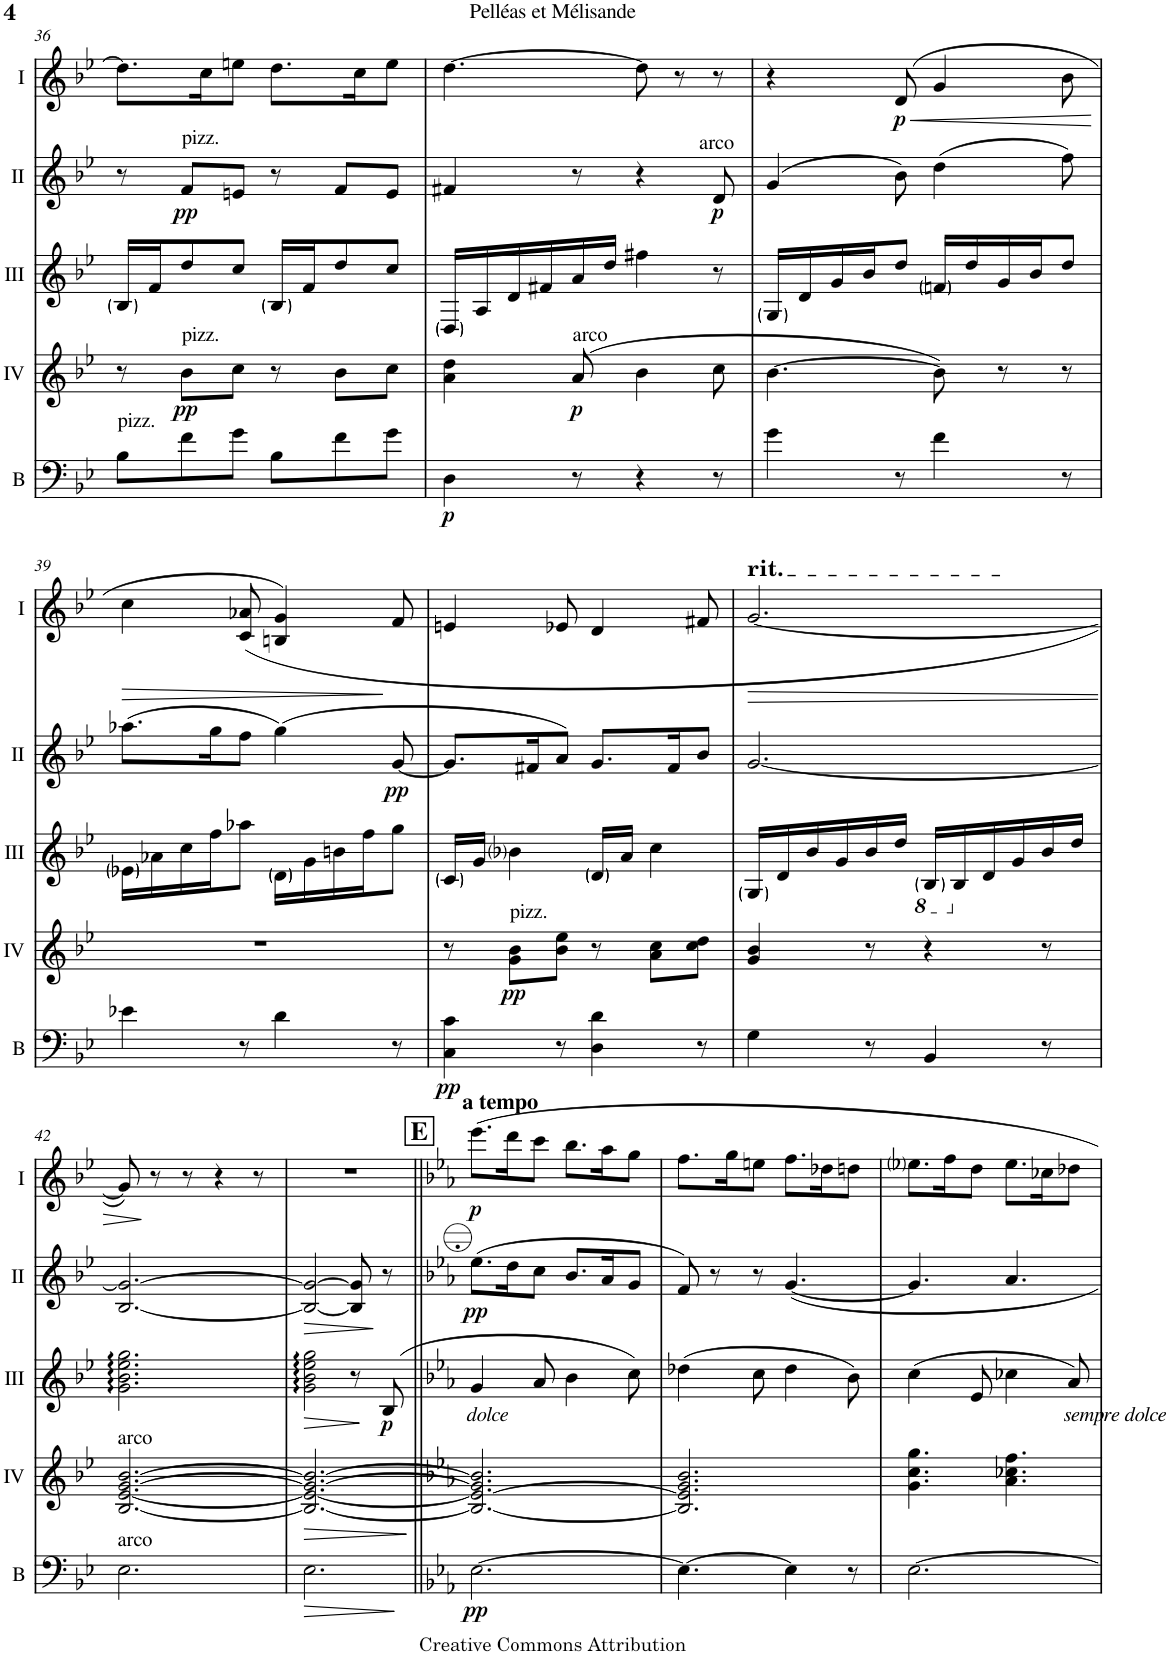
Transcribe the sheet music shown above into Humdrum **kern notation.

**kern	**dynam	**kern	**dynam	**kern	**dynam	**kern	**dynam	**kern	**dynam
*part5	*part5	*part4	*part4	*part3	*part3	*part2	*part2	*part1	*part1
*staff5	*staff5	*staff4	*staff4	*staff3	*staff3	*staff2	*staff2	*staff1	*staff1
*I"Bass	*	*I"Acc. 4	*	*I"Acc. 3	*	*I"Acc. 2	*	*I"Acc. 1	*
*I'B	*	*	*	*	*	*	*	*	*
!!LO:PB:g=z
*clefF4	*	*clefG2	*	*clefG2	*	*clefG2	*	*clefG2	*
*Trd7c12	*	*Trd7c12	*	*Trd7c12	*	*	*	*	*
*k[b-e-]	*	*k[b-e-]	*	*k[b-e-]	*	*k[b-e-]	*	*k[b-e-]	*
*M6/8	*	*M6/8	*	*M6/8	*	*M6/8	*	*M6/8	*
=36	=36	=36	=36	=36	=36	=36	=36	=36	=36
!LO:TX:a:t=pizz.	!	!	!	!	!	!	!	!	!
8B-\L	.	8r	.	16B-/LL	.	8r	.	8.dd\L]	.
.	.	.	.	16f/J	.	.	.	.	.
!	!	!	!	!	!	!LO:TX:a:t=pizz.	!	!	!
!	!	!LO:TX:a:t=pizz.	!	!	!	!	!	!	!
!	!	!	!LO:DY:b	!	!	!	!LO:DY:b	!	!
8f\	.	8b-\L	pp	8dd/	.	8f/L	pp	.	.
.	.	.	.	.	.	.	.	16cc\K	.
8g\J	.	8cc\J	.	8cc/J	.	8en/J	.	8een\J	.
8B-\L	.	8r	.	16B-/LL	.	8r	.	8.dd\L	.
.	.	.	.	16f/J	.	.	.	.	.
8f\	.	8b-\L	.	8dd/	.	8f/L	.	.	.
.	.	.	.	.	.	.	.	16cc\K	.
8g\J	.	8cc\J	.	8cc/J	.	8e/J	.	8ee\J	.
=37	=37	=37	=37	=37	=37	=37	=37	=37	=37
!	!LO:DY:b	!	!	!	!	!	!	!	!
4D\	p	4a\ 4dd\	.	16D/LL	.	4f#X/	.	[4.dd\	.
.	.	.	.	16A/	.	.	.	.	.
.	.	.	.	16d/	.	.	.	.	.
.	.	.	.	16f#X/	.	.	.	.	.
!	!	!LO:TX:a:t=arco	!	!	!	!	!	!	!
!	!	!	!LO:DY:b	!	!	!	!	!	!
8r	.	(8a/	p	16a/	.	8r	.	.	.
.	.	.	.	16dd/JJ	.	.	.	.	.
4r	.	4b-\	.	4ff#X\	.	4r	.	8dd\]	.
.	.	.	.	.	.	.	.	8r	.
!	!	!	!	!	!	!LO:TX:a:t=arco	!	!	!
!	!	!	!	!	!	!	!LO:DY:b	!	!
8r	.	8cc\	.	8r	.	8d/	p	8r	.
=38	=38	=38	=38	=38	=38	=38	=38	=38	=38
4g\	.	[4.b-\	.	16G/LL	.	(4g/	.	4r	.
.	.	.	.	16d/	.	.	.	.	.
.	.	.	.	16g/	.	.	.	.	.
.	.	.	.	16b-/J	.	.	.	.	.
!	!	!	!	!	!	!	!	!	!LO:HP:b
!	!	!	!	!	!	!	!	!	!LO:DY:n=1:b
8r	.	.	.	8dd/J	.	8b-\)	.	(8d/	< p
4f\	.	8b-\])	.	16fni/LL	.	(4dd\	.	4g/	.
.	.	.	.	16dd/	.	.	.	.	.
.	.	8r	.	16g/	.	.	.	.	.
.	.	.	.	16b-/J	.	.	.	.	.
8r	.	8r	.	8dd/J	.	8ff\)	.	8b-\	.
.	.	.	.	.	.	.	.	.	[
!!LO:LB:g=z
=39	=39	=39	=39	=39	=39	=39	=39	=39	=39
!	!	!	!	!	!	!	!	!	!LO:HP:b
4e-X\	.	2.r	.	16e-i\LL	.	(8.aa-X\L	.	4cc\	>
.	.	.	.	16a-X\	.	.	.	.	.
.	.	.	.	16cc\	.	.	.	.	.
.	.	.	.	16ff\J	.	16gg\K	.	.	.
8r	.	.	.	8aa-X\J	.	8ff\J	.	(8c/ 8a-X/	.
4d\	.	.	.	16d\LL	.	(4gg\)	.	4Bn/ 4g/)	.
.	.	.	.	16g\	.	.	.	.	.
.	.	.	.	16bn\	.	.	.	.	.
.	.	.	.	16ff\J	.	.	.	.	.
!	!	!	!	!	!	!	!LO:DY:b	!	!
8r	.	.	.	8gg\J	.	[8g/	pp	8f/	]
=40	=40	=40	=40	=40	=40	=40	=40	=40	=40
!	!LO:DY:b	!	!	!	!	!	!	!	!
4C\ 4c\	pp	8r	.	16c/LL	.	8.g/L]	.	4en/	.
.	.	.	.	16g/JJ	.	.	.	.	.
!	!	!LO:TX:a:t=pizz.	!	!	!	!	!	!	!
!	!	!	!LO:DY:b	!	!	!	!	!	!
.	.	8g\ 8b-\L	pp	4b-i\	.	.	.	.	.
.	.	.	.	.	.	16f#X/K	.	.	.
8r	.	8b-\ 8ee-\J	.	.	.	8a/J)	.	8e-X/	.
4D\ 4d\	.	8r	.	16d/LL	.	8.g/L	.	4d/	.
.	.	.	.	16a/JJ	.	.	.	.	.
.	.	8a\ 8cc\L	.	4cc\	.	.	.	.	.
.	.	.	.	.	.	16f#/K	.	.	.
8r	.	8cc\ 8dd\J	.	.	.	8b-/J	.	8f#X/	.
=41	=41	=41	=41	=41	=41	=41	=41	=41	=41
!	!	!	!	!	!	!	!	!LO:TX:a:t=rit.	!
4G\	.	4g/ 4b-/	.	16G/LL	.	[2.g/	.	[2.g/	.
.	.	.	.	16d/	.	.	.	.	.
.	.	.	.	16b-/	.	.	.	.	.
.	.	.	.	16g/	.	.	.	.	.
8r	.	8r	.	16b-/	.	.	.	.	.
.	.	.	.	16dd/JJ	.	.	.	.	.
*	*	*	*	*8ba	*	*	*	*	*
4BB-/	.	4r	.	16BB-/LL	.	.	.	.	.
*	*	*	*	*X8ba	*	*	*	*	*
.	.	.	.	16B-/	.	.	.	.	.
.	.	.	.	16d/	.	.	.	.	.
.	.	.	.	16g/	.	.	.	.	.
8r	.	8r	.	16b-/	.	.	.	.	.
.	.	.	.	16dd/JJ	.	.	.	.	.
!!LO:LB:g=z
=42	=42	=42	=42	=42	=42	=42	=42	=42	=42
!	!	!LO:TX:a:t=arco	!	!	!	!	!	!	!
!LO:TX:a:t=arco	!	!	!	!	!	!	!	!	!
!	!	!	!	!	!	!	!	!	!LO:HP:b
2.E-\	.	[2.B-/ [2.e-/ [2.g/ [2.b-/	.	2.g\:: 2.b-\:: 2.ee-\:: 2.gg\::	.	[2.B-/ 2.g/_	.	8g/])	>
.	.	.	.	.	.	.	.	8r	]
.	.	.	.	.	.	.	.	8r	.
.	.	.	.	.	.	.	.	4r	.
.	.	.	.	.	.	.	.	8r	.
=43	=43	=43	=43	=43	=43	=43	=43	=43	=43
!	!LO:HP:b	!	!LO:HP:b	!	!LO:HP:b	!	!LO:HP:b	!	!
2.E-\	>	2.B-/_ 2.e-/_ 2.g/_ 2.b-/_	>	2g\:: 2b-\:: 2ee-\:: 2gg\::	>	2B-/_ 2g/_	>	2.r	.
.	.	.	.	8r	.	8B-/] 8g/]	.	.	.
!	!	!	!	!	!LO:DY:n=1:b	!	!	!	!
.	.	.	.	(8B-/	] p	8r	]	.	.
.	]	.	.	.	.	.	.	.	.
=44||	=44||	=44||	=44||	=44||	=44||	=44||	=44||	=44||	=44||
!!LO:REH:place=s1:a:B:cj:fs=14:t=E
*k[b-e-a-]	*	*k[b-e-a-]	*	*k[b-e-a-]	*	*k[b-e-a-]	*	*k[b-e-a-]	*
!	!	!	!	!	!	!	!	!LO:TX:a:B:t=a tempo	!
!	!	!	!	!LO:TX:b:i:t=dolce	!	!	!	!	!
!	!LO:DY:b	!	!	!	!	!	!LO:DY:b	!	!LO:DY:b
[2.E-\	pp	2.B-/_ 2.e-/_ 2.g/] 2.b-/]	.	4g/	.	(8.e-\L	pp	8.eee-\L	p
.	.	.	.	.	.	16d\K	.	16ddd\K	.
.	.	.	.	8a-/	.	8c\J	.	8ccc\J	.
.	.	.	.	4b-\	.	8.B-/L	.	8.bb-\L	.
.	.	.	.	.	.	16A-/K	.	16aa-\K	.
.	.	.	.	8cc\)	.	8G/J	.	8gg\J	.
.	.	.	]	.	.	.	.	.	.
=45	=45	=45	=45	=45	=45	=45	=45	=45	=45
4.E-\_	.	2.B-/] 2.e-/] 2.g/ 2.b-/	.	(4dd-X\	.	8F/)	.	8.ff\L	.
.	.	.	.	.	.	8r	.	.	.
.	.	.	.	.	.	.	.	16gg\K	.
.	.	.	.	8cc\	.	8r	.	8een\J	.
4E-\]	.	.	.	4dd-\	.	[4.G/	.	8.ff\L	.
.	.	.	.	.	.	.	.	16dd-X\K	.
8r	.	.	.	8b-\)	.	.	.	8ddn\J	.
=46	=46	=46	=46	=46	=46	=46	=46	=46	=46
[2.E-\	.	4.g\ 4.cc\ 4.gg\	.	(4cc\	.	4.G/]	.	8.ee-i\L	.
.	.	.	.	.	.	.	.	16ff\K	.
.	.	.	.	8e-/	.	.	.	8dd\J	.
.	.	4.a-\ 4.cc-X\ 4.ff\	.	4cc-X\	.	4.A-/	.	8.ee-\L	.
.	.	.	.	.	.	.	.	16cc-X\K	.
!	!	!	!	!LO:TX:b:i:t=sempre dolce	!	!	!	!	!
.	.	.	.	8a-/)	.	.	.	8dd-X\J	.
=	=	=	=	=	=	=	=	=	=
*-	*-	*-	*-	*-	*-	*-	*-	*-	*-
